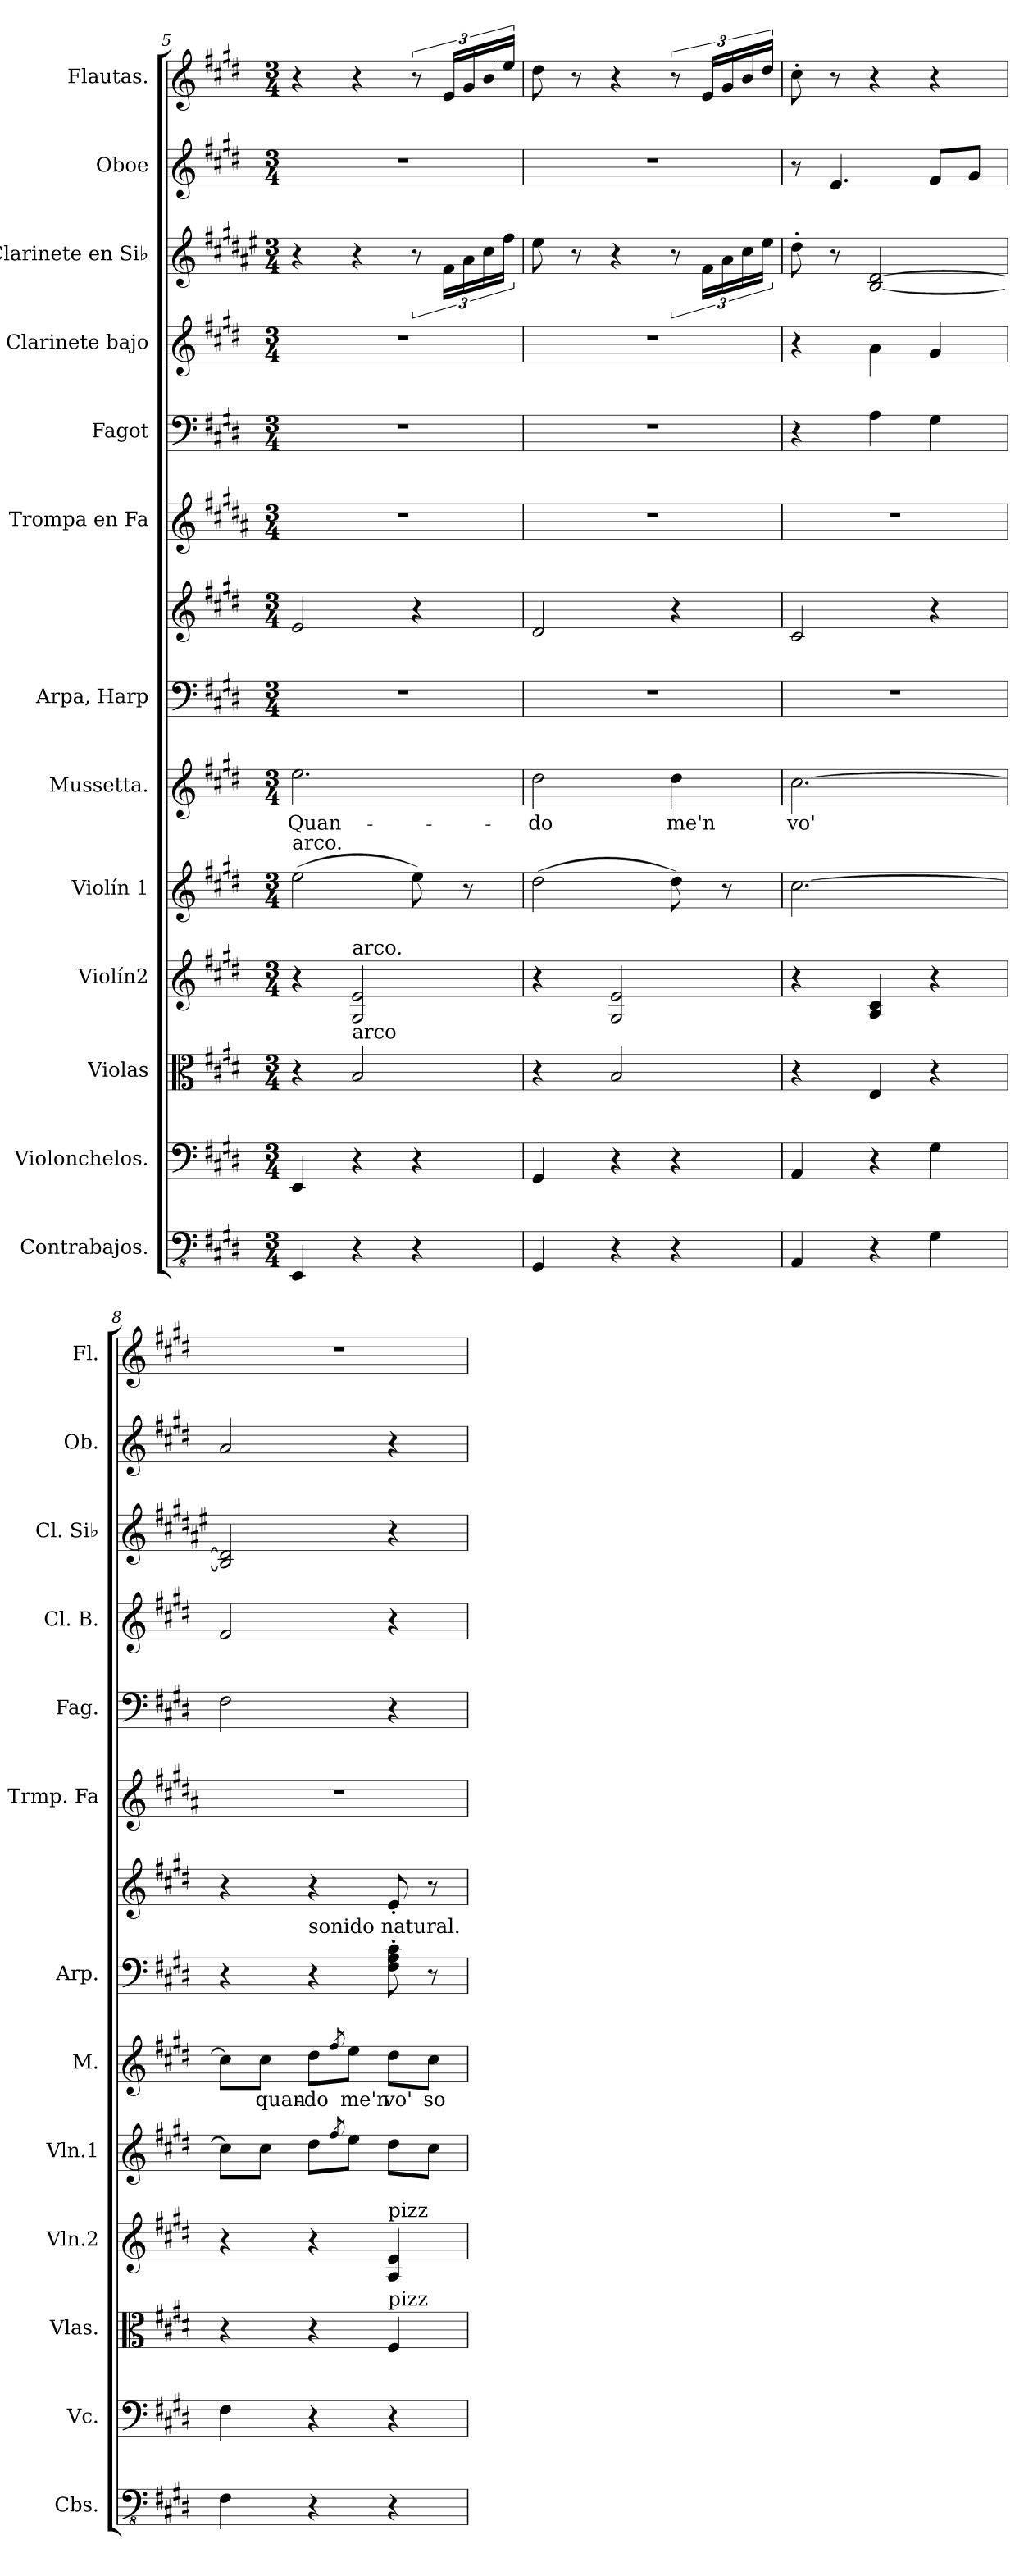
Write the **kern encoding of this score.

**kern	**kern	**kern	**kern	**kern	**kern	**text	**kern	**kern	**kern	**kern	**kern	**kern	**kern	**kern
*part13	*part12	*part11	*part10	*part9	*part8	*part8	*part7	*part7	*part6	*part5	*part4	*part3	*part2	*part1
*staff14	*staff13	*staff12	*staff11	*staff10	*staff9	*staff9	*staff8	*staff7	*staff6	*staff5	*staff4	*staff3	*staff2	*staff1
*I"Contrabajos.	*I"Violonchelos.	*I"Violas	*I"Violín2	*I"Violín 1	*I"Mussetta.	*	*I"Arpa, Harp	*	*I"Trompa en Fa	*I"Fagot	*I"Clarinete bajo	*I"Clarinete en Si♭	*I"Oboe	*I"Flautas.
*I'Cbs.	*I'Vc.	*I'Vlas.	*I'Vln.2	*I'Vln.1	*I'M.	*	*I'Arp.	*	*I'Trmp. Fa	*I'Fag.	*I'Cl. B.	*I'Cl. Si♭	*I'Ob.	*I'Fl.
*clefFv4	*clefF4	*clefC3	*clefG2	*clefG2	*clefG2	*	*clefF4	*clefG2	*clefG2	*clefF4	*clefG2	*clefG2	*clefG2	*clefG2
*	*	*	*	*	*	*	*	*	*ITrd4c7	*	*ITrd8c14	*ITrd1c2	*	*
*k[f#c#g#d#]	*k[f#c#g#d#]	*k[f#c#g#d#]	*k[f#c#g#d#]	*k[f#c#g#d#]	*k[f#c#g#d#]	*	*k[f#c#g#d#]	*k[f#c#g#d#]	*k[f#c#g#d#]	*k[f#c#g#d#]	*k[f#c#g#d#]	*k[f#c#g#d#]	*k[f#c#g#d#]	*k[f#c#g#d#]
*M3/4	*M3/4	*M3/4	*M3/4	*M3/4	*M3/4	*	*M3/4	*M3/4	*M3/4	*M3/4	*M3/4	*M3/4	*M3/4	*M3/4
=5	=5	=5	=5	=5	=5	=5	=5	=5	=5	=5	=5	=5	=5	=5
!	!	!	!	!LO:TX:a:t=arco.	!	!	!	!	!	!	!	!	!	!
!	!	!	!	!	!	!LO:LY:b	!	!	!	!	!	!	!	!
4EEE/	4EE/	4r	4r	(>2ee\	2.ee\	Quan-	2.r	2e/	2.r	2.r	2.r	4r	2.r	4r
!	!	!	!LO:TX:a:t=arco.	!	!	!	!	!	!	!	!	!	!	!
!	!	!LO:TX:a:t=arco	!	!	!	!	!	!	!	!	!	!	!	!
4r	4r	2B/	2G#/ 2e/	.	.	.	.	.	.	.	.	4r	.	4r
4r	4r	.	.	8ee\)	.	.	.	4r	.	.	.	12r	.	12r
.	.	.	.	.	.	.	.	.	.	.	.	24e\LL	.	24e/LL
.	.	.	.	8r	.	.	.	.	.	.	.	24g#\	.	24g#/
.	.	.	.	.	.	.	.	.	.	.	.	24b\	.	24b/
.	.	.	.	.	.	.	.	.	.	.	.	24ee\JJ	.	24ee/JJ
!!LO:PB:g=z
=6	=6	=6	=6	=6	=6	=6	=6	=6	=6	=6	=6	=6	=6	=6
!	!	!	!	!	!	!LO:LY:b	!	!	!	!	!	!	!	!
4GGG#/	4GG#/	4r	4r	(>2dd#\	2dd#\	-do	2.r	2d#/	2.r	2.r	2.r	8dd#\	2.r	8dd#\
.	.	.	.	.	.	.	.	.	.	.	.	8r	.	8r
4r	4r	2B/	2G#/ 2e/	.	.	.	.	.	.	.	.	4r	.	4r
!	!	!	!	!	!	!LO:LY:b	!	!	!	!	!	!	!	!
4r	4r	.	.	8dd#\)	4dd#\	me'n	.	4r	.	.	.	12r	.	12r
.	.	.	.	.	.	.	.	.	.	.	.	24e\LL	.	24e/LL
.	.	.	.	8r	.	.	.	.	.	.	.	24g#\	.	24g#/
.	.	.	.	.	.	.	.	.	.	.	.	24b\	.	24b/
.	.	.	.	.	.	.	.	.	.	.	.	24dd#\JJ	.	24dd#/JJ
=7	=7	=7	=7	=7	=7	=7	=7	=7	=7	=7	=7	=7	=7	=7
!	!	!	!	!	!	!LO:LY:b	!	!	!	!	!	!	!	!
4AAA/	4AA/	4r	4r	[2.cc#\	[2.cc#\	vo'	2.r	2c#/	2.r	4r	4r	8cc#'\	8r	8cc#'\
.	.	.	.	.	.	.	.	.	.	.	.	8r	4.e/	8r
4r	4r	4E/	4A/ 4c#/	.	.	.	.	.	.	4A\	4A\	[2A/ [2c#/	.	4r
4GG#\	4G#\	4r	4r	.	.	.	.	4r	.	4G#\	4G#/	.	8f#/L	4r
.	.	.	.	.	.	.	.	.	.	.	.	.	8g#/J	.
=8	=8	=8	=8	=8	=8	=8	=8	=8	=8	=8	=8	=8	=8	=8
4FF#\	4F#\	4r	4r	8cc#\L]	8cc#\L]	.	4r	4r	2.r	2F#\	2F#/	2A/] 2c#/]	2a/	2.r
!	!	!	!	!	!	!LO:LY:b	!	!	!	!	!	!	!	!
.	.	.	.	8cc#\J	8cc#\J	quan-	.	.	.	.	.	.	.	.
!	!	!	!	!	!	!	!LO:TX:a:t=sonido natural.	!	!	!	!	!	!	!
!	!	!	!	!	!	!LO:LY:b	!	!	!	!	!	!	!	!
4r	4r	4r	4r	8dd#\L	8dd#\L	-do	4r	4r	.	.	.	.	.	.
.	.	.	.	8qff#/	8qff#/	.	.	.	.	.	.	.	.	.
!	!	!	!	!	!	!LO:LY:b	!	!	!	!	!	!	!	!
.	.	.	.	8ee\J	8ee\J	me'n	.	.	.	.	.	.	.	.
!	!	!	!LO:TX:a:t=pizz	!	!	!	!	!	!	!	!	!	!	!
!	!	!LO:TX:a:t=pizz	!	!	!	!	!	!	!	!	!	!	!	!
!	!	!	!	!	!	!LO:LY:b	!	!	!	!	!	!	!	!
4r	4r	4F#/	4A/ 4e/	8dd#\L	8dd#\L	vo'	8F#\' 8A\' 8c#\'	8e'/	.	4r	4r	4r	4r	.
!	!	!	!	!	!	!LO:LY:b	!	!	!	!	!	!	!	!
.	.	.	.	8cc#\J	8cc#\J	so-	8r	8r	.	.	.	.	.	.
=	=	=	=	=	=	=	=	=	=	=	=	=	=	=
*-	*-	*-	*-	*-	*-	*-	*-	*-	*-	*-	*-	*-	*-	*-
